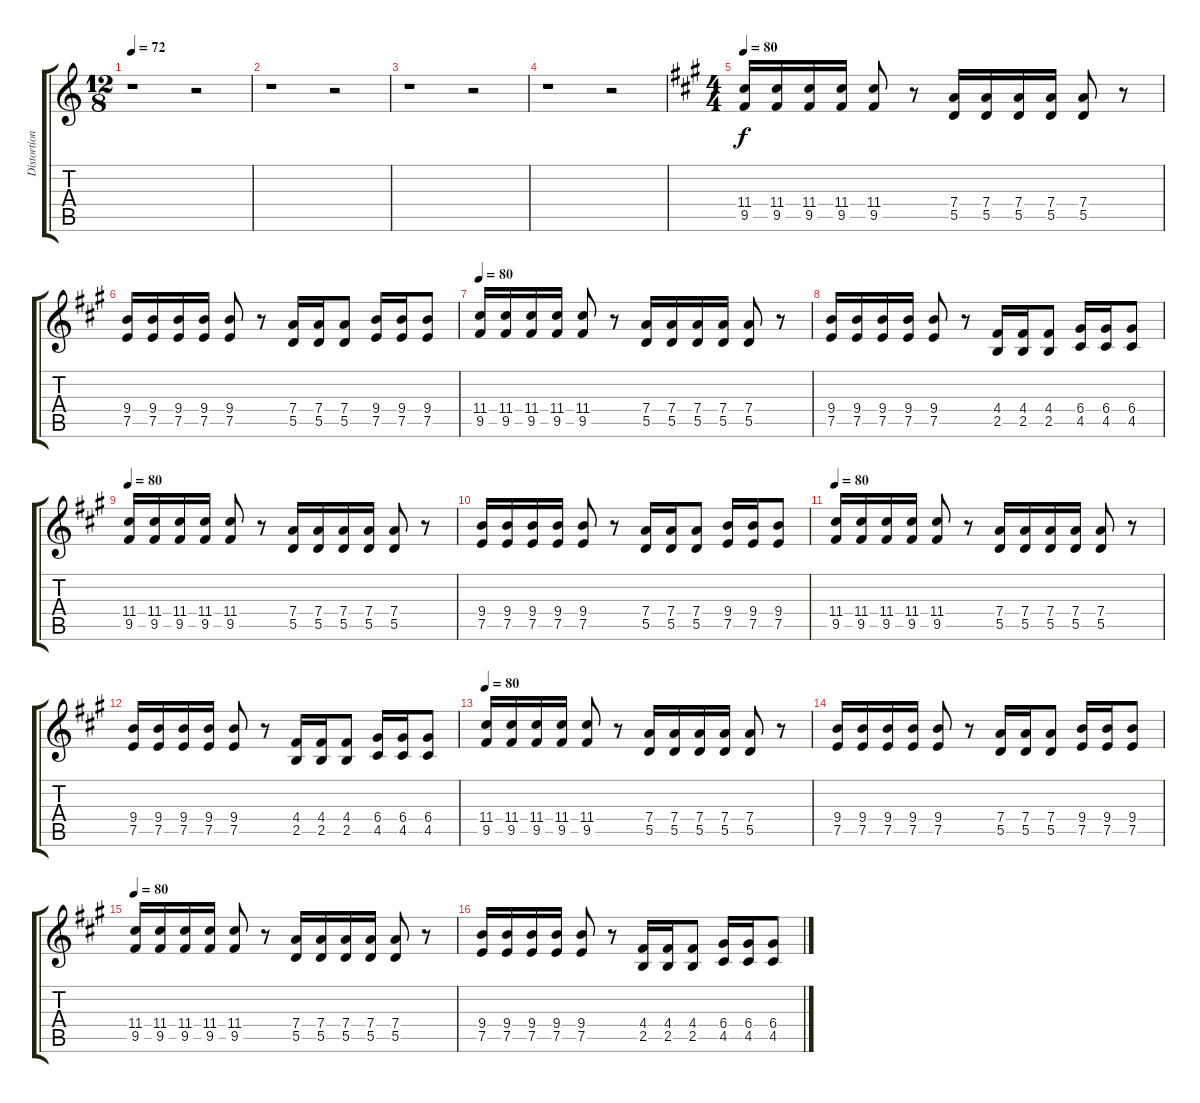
\track ("Distortion Guitar 2" "Distortion") {instrument distortionguitar}
\staff {score tabs}
\tuning (E4 B3 G3 D3 A2 E2) {hide}
\ts (12 8)
\tempo 72
\clef g2
\ks c
r.1{dy f} r.2 |
r.1 r.2 |
r.1 r.2 |
r.1 r.2 |
\ts (4 4)
\tempo 80
\ks f#minor
(11.4 9.5).16 (11.4 9.5).16 (11.4 9.5).16 (11.4 9.5).16 (11.4 9.5).8 r.8 (7.4 5.5).16 (7.4 5.5).16 (7.4 5.5).16 (7.4 5.5).16 (7.4 5.5).8 r.8 |
(9.4 7.5).16 (9.4 7.5).16 (9.4 7.5).16 (9.4 7.5).16 (9.4 7.5).8 r.8 (7.4 5.5).16 (7.4 5.5).16 (7.4 5.5).8 (9.4 7.5).16 (9.4 7.5).16 (9.4 7.5).8 |
\tempo 80
(11.4 9.5).16 (11.4 9.5).16 (11.4 9.5).16 (11.4 9.5).16 (11.4 9.5).8 r.8 (7.4 5.5).16 (7.4 5.5).16 (7.4 5.5).16 (7.4 5.5).16 (7.4 5.5).8 r.8 |
(9.4 7.5).16 (9.4 7.5).16 (9.4 7.5).16 (9.4 7.5).16 (9.4 7.5).8 r.8 (4.4 2.5).16 (4.4 2.5).16 (4.4 2.5).8 (6.4 4.5).16 (6.4 4.5).16 (6.4 4.5).8 |
\tempo 80
(11.4 9.5).16 (11.4 9.5).16 (11.4 9.5).16 (11.4 9.5).16 (11.4 9.5).8 r.8 (7.4 5.5).16 (7.4 5.5).16 (7.4 5.5).16 (7.4 5.5).16 (7.4 5.5).8 r.8 |
(9.4 7.5).16 (9.4 7.5).16 (9.4 7.5).16 (9.4 7.5).16 (9.4 7.5).8 r.8 (7.4 5.5).16 (7.4 5.5).16 (7.4 5.5).8 (9.4 7.5).16 (9.4 7.5).16 (9.4 7.5).8 |
\tempo 80
(11.4 9.5).16 (11.4 9.5).16 (11.4 9.5).16 (11.4 9.5).16 (11.4 9.5).8 r.8 (7.4 5.5).16 (7.4 5.5).16 (7.4 5.5).16 (7.4 5.5).16 (7.4 5.5).8 r.8 |
(9.4 7.5).16 (9.4 7.5).16 (9.4 7.5).16 (9.4 7.5).16 (9.4 7.5).8 r.8 (4.4 2.5).16 (4.4 2.5).16 (4.4 2.5).8 (6.4 4.5).16 (6.4 4.5).16 (6.4 4.5).8 |
\tempo 80
(11.4 9.5).16 (11.4 9.5).16 (11.4 9.5).16 (11.4 9.5).16 (11.4 9.5).8 r.8 (7.4 5.5).16 (7.4 5.5).16 (7.4 5.5).16 (7.4 5.5).16 (7.4 5.5).8 r.8 |
(9.4 7.5).16 (9.4 7.5).16 (9.4 7.5).16 (9.4 7.5).16 (9.4 7.5).8 r.8 (7.4 5.5).16 (7.4 5.5).16 (7.4 5.5).8 (9.4 7.5).16 (9.4 7.5).16 (9.4 7.5).8 |
\tempo 80
(11.4 9.5).16 (11.4 9.5).16 (11.4 9.5).16 (11.4 9.5).16 (11.4 9.5).8 r.8 (7.4 5.5).16 (7.4 5.5).16 (7.4 5.5).16 (7.4 5.5).16 (7.4 5.5).8 r.8 |
(9.4 7.5).16 (9.4 7.5).16 (9.4 7.5).16 (9.4 7.5).16 (9.4 7.5).8 r.8 (4.4 2.5).16 (4.4 2.5).16 (4.4 2.5).8 (6.4 4.5).16 (6.4 4.5).16 (6.4 4.5).8
